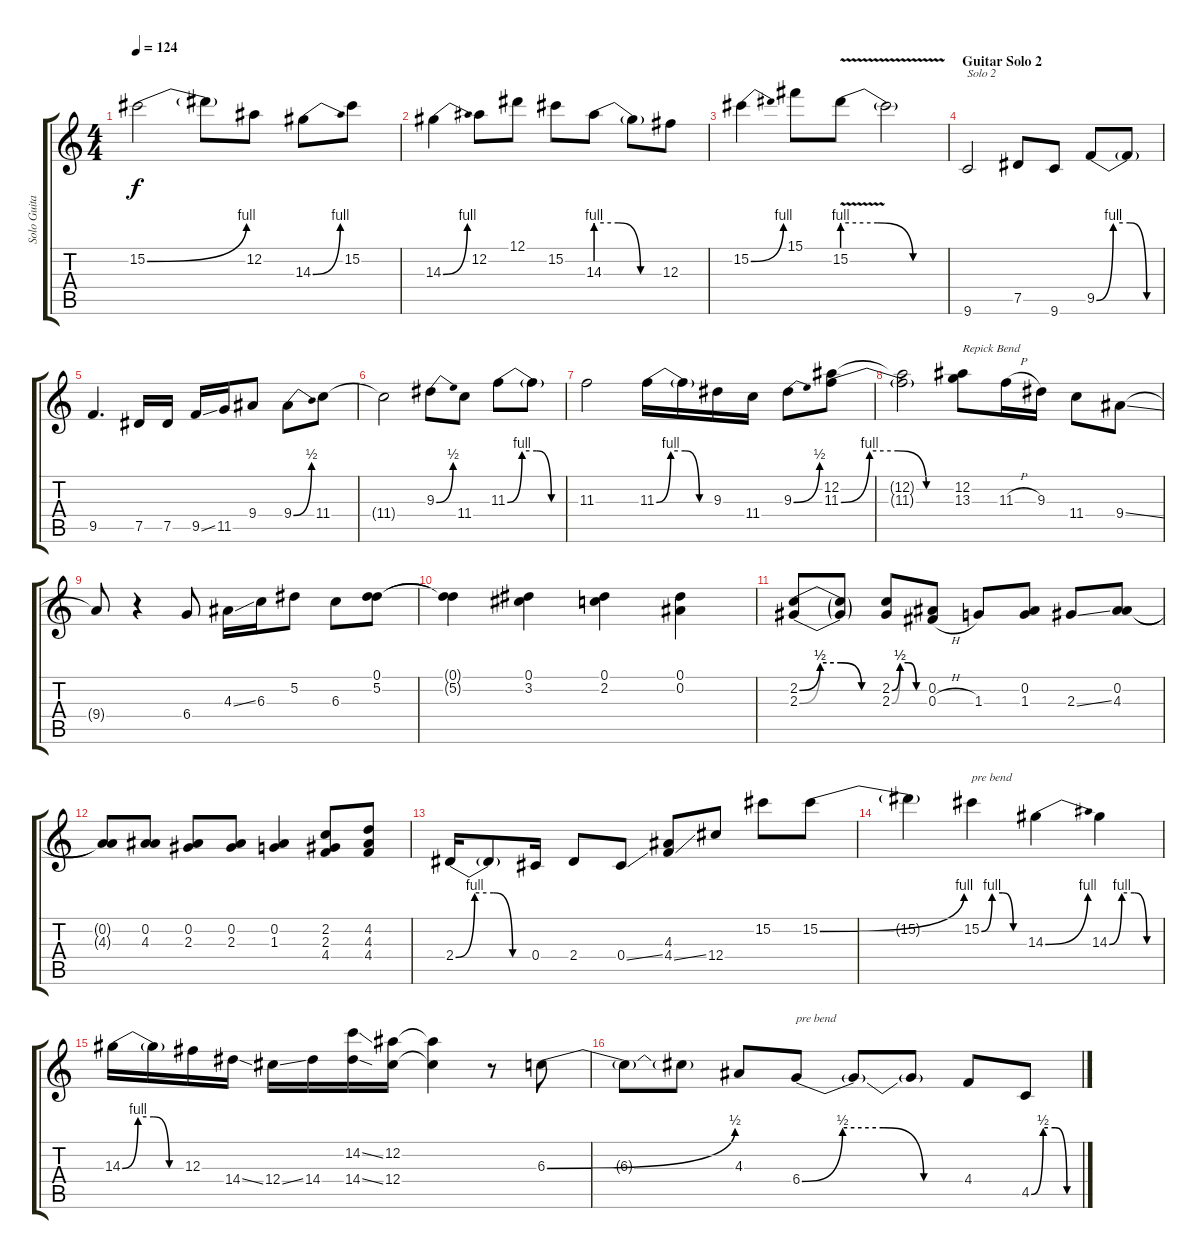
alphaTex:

\track ("Solo Guitar" "Solo Guita") {instrument overdrivenguitar}
\staff {score tabs}
\tuning (Eb4 Bb3 Gb3 Db3 Ab2 Eb2) {hide}
\ts (4 4)
\tempo 124
\clef g2
\ks c
15.2{be (bend 0 0 60 4)}.2{dy f} 15.2{t}.8 12.2.8 14.3{be (bend 0 0 60 4)}.8 15.2.8 |
14.3{be (bend 0 0 60 4)}.4 12.2.8 12.1.8 15.2.8 14.3{be (custom 0 4 20 4 40 0 60 0)}.8 14.3{t}.8 12.3.8 |
15.2{be (bend 0 0 60 4)}.4 15.1.8 15.2{be (custom 0 4 20 4 40 0 60 0) v}.8 15.2{t}.2 |
\section ("" "Guitar Solo 2")
9.6.2{txt "Solo 2"} 7.5.8 9.6.8 9.5{be (custom 0 0 15 4 30 4 45 0 60 0)}.8 9.5{t}.8 |
9.5.4{d} 7.5.16 7.5.16 9.5{ss}.16 11.5.16 9.4.8 9.4{be (bend 0 0 60 2)}.8 11.4.8 |
11.4{t}.2 9.3{be (bend 0 0 60 2)}.8 11.4.8 11.3{be (custom 0 0 15 4 30 4 45 0 60 0)}.8 11.3{t}.8 |
11.3.2 11.3{be (custom 0 0 15 4 30 4 45 0 60 0)}.16 11.3{t}.16 9.3.16 11.4.16 9.3{be (bend 0 0 60 2)}.8 (12.2 11.3{be (custom 0 0 15 4 30 4 45 0 60 0)}).8 |
(12.2{t} 11.3{t}).2 (12.2 13.3).8{txt "Repick Bend"} 11.3{h}.16 9.3.16 11.4.8 9.4{ss}.8 |
9.4{t}.8 r.4 6.4.8 4.3{ss}.16 6.3.16 5.2.8 6.3.8 (0.1 5.2).8 |
(0.1{t} 5.2{t}).4 (0.1 3.2).4 (0.1 2.2).4 (0.1 0.2).4 |
(2.2{be (custom 0 0 15 2 30 2 45 0 60 0)} 2.3{be (custom 0 0 15 2 30 2 45 0 60 0)}).8 (2.2{t} 2.3{t}).8 (2.2{be (custom 0 0 15 2 30 2 45 0 60 0)} 2.3{be (custom 0 0 15 2 30 2 45 0 60 0)}).8 (0.2 0.3{h}).8 1.3.8 (0.2 1.3).8 2.3{ss}.8 (0.2 4.3).8 |
(0.2{t} 4.3{t}).8 (0.2 4.3).8 (0.2 2.3).8 (0.2 2.3).8 (0.2 1.3).4 (2.2 2.3 4.4).8 (4.2 4.3 4.4).8 |
2.4{be (custom 0 0 15 4 30 4 45 0 60 0)}.16 2.4{t}.8 0.4.16 2.4.8 0.4{ss}.8 (4.3 4.4{ss}).8 12.4.8 15.2.8 15.2{be (bend 0 0 60 4)}.8 |
15.2{t}.4 15.2{be (custom 0 0 15 4 30 4 45 0 60 0)}.4{txt "pre bend"} 14.3{be (bend 0 0 60 4)}.4 14.3{be (custom 0 0 15 4 30 4 45 0 60 0)}.4 |
14.3{be (custom 0 0 15 4 30 4 45 0 60 0)}.16 14.3{t}.16 12.3.16 14.4{ss}.16 12.4{ss}.16 14.4.16 (14.2{ss} 14.4{ss}).16 (12.2 12.4).16 (12.2{t} 12.4{t}).4 r.8 6.3{be (bend 0 0 60 2)}.8 |
6.3{t}.8 6.3{t}.8 4.3.8 6.4{be (custom 0 0 15 2 30 2 45 0 60 0)}.8{txt "pre bend"} 6.4{t}.8 6.4{t}.8 4.4.8 4.5{be (custom 0 0 15 2 30 2 45 0 60 0)}.8
